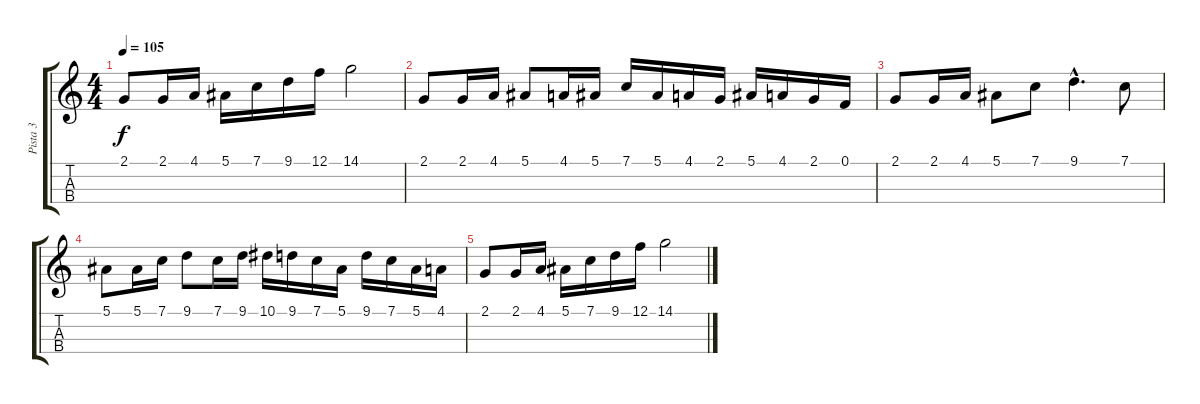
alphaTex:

\track ("Pista 3" "Pista 3") {instrument violin}
\staff {score tabs}
\tuning (F4 C4 G3 D3) {hide}
\ts (4 4)
\tempo 105
\clef g2
\ks c
2.1.8{dy f} 2.1.16 4.1.16 5.1.16 7.1.16 9.1.16 12.1.16 14.1.2 |
2.1.8{volume 13} 2.1.16 4.1.16 5.1.8 4.1.16 5.1.16 7.1.16 5.1.16 4.1.16 2.1.16 5.1.16 4.1.16 2.1.16 0.1.16 |
2.1.8 2.1.16 4.1.16 5.1.8 7.1.8 9.1{hac}.4{d} 7.1.8 |
5.1.8 5.1.16 7.1.16 9.1.8 7.1.16 9.1.16 10.1.16 9.1.16 7.1.16 5.1.16 9.1.16 7.1.16 5.1.16 4.1.16 |
2.1.8 2.1.16 4.1.16 5.1.16 7.1.16 9.1.16 12.1.16 14.1.2
